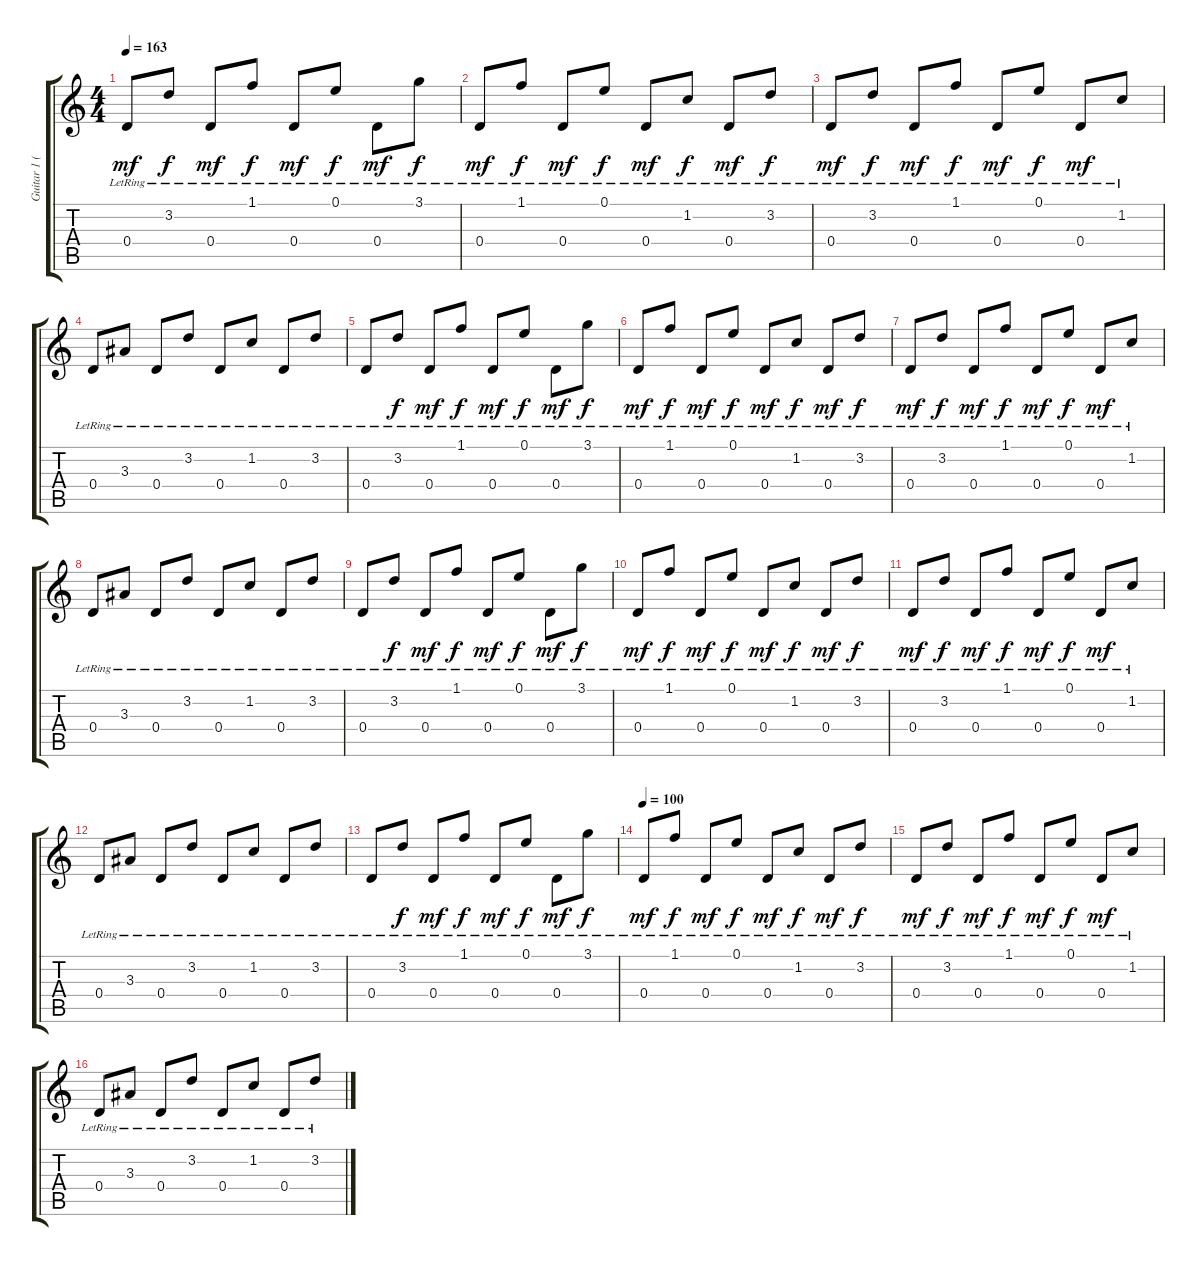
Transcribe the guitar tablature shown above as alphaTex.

\track ("Guitar 1 (Clean)" "Guitar 1 (") {instrument electricguitarclean}
\staff {score tabs}
\tuning (E4 B3 G3 D3 A2 E2) {hide}
\ts (4 4)
\tempo 163
\clef g2
\ks c
0.4{lr}.8{dy mf} 3.2{lr}.8{dy f} 0.4{lr}.8{dy mf} 1.1{lr}.8{dy f} 0.4{lr}.8{dy mf} 0.1{lr}.8{dy f} 0.4{lr}.8{dy mf} 3.1{lr}.8{dy f} |
0.4{lr}.8{dy mf} 1.1{lr}.8{dy f} 0.4{lr}.8{dy mf} 0.1{lr}.8{dy f} 0.4{lr}.8{dy mf} 1.2{lr}.8{dy f} 0.4{lr}.8{dy mf} 3.2{lr}.8{dy f} |
0.4{lr}.8{dy mf} 3.2{lr}.8{dy f} 0.4{lr}.8{dy mf} 1.1{lr}.8{dy f} 0.4{lr}.8{dy mf} 0.1{lr}.8{dy f} 0.4{lr}.8{dy mf} 1.2{lr}.8 |
0.4{lr}.8 3.3{lr}.8 0.4{lr}.8 3.2{lr}.8 0.4{lr}.8 1.2{lr}.8 0.4{lr}.8 3.2{lr}.8 |
0.4{lr}.8 3.2{lr}.8{dy f} 0.4{lr}.8{dy mf} 1.1{lr}.8{dy f} 0.4{lr}.8{dy mf} 0.1{lr}.8{dy f} 0.4{lr}.8{dy mf} 3.1{lr}.8{dy f} |
0.4{lr}.8{dy mf} 1.1{lr}.8{dy f} 0.4{lr}.8{dy mf} 0.1{lr}.8{dy f} 0.4{lr}.8{dy mf} 1.2{lr}.8{dy f} 0.4{lr}.8{dy mf} 3.2{lr}.8{dy f} |
0.4{lr}.8{dy mf} 3.2{lr}.8{dy f} 0.4{lr}.8{dy mf} 1.1{lr}.8{dy f} 0.4{lr}.8{dy mf} 0.1{lr}.8{dy f} 0.4{lr}.8{dy mf} 1.2{lr}.8 |
0.4{lr}.8 3.3{lr}.8 0.4{lr}.8 3.2{lr}.8 0.4{lr}.8 1.2{lr}.8 0.4{lr}.8 3.2{lr}.8 |
0.4{lr}.8 3.2{lr}.8{dy f} 0.4{lr}.8{dy mf} 1.1{lr}.8{dy f} 0.4{lr}.8{dy mf} 0.1{lr}.8{dy f} 0.4{lr}.8{dy mf} 3.1{lr}.8{dy f} |
0.4{lr}.8{dy mf} 1.1{lr}.8{dy f} 0.4{lr}.8{dy mf} 0.1{lr}.8{dy f} 0.4{lr}.8{dy mf} 1.2{lr}.8{dy f} 0.4{lr}.8{dy mf} 3.2{lr}.8{dy f} |
0.4{lr}.8{dy mf} 3.2{lr}.8{dy f} 0.4{lr}.8{dy mf} 1.1{lr}.8{dy f} 0.4{lr}.8{dy mf} 0.1{lr}.8{dy f} 0.4{lr}.8{dy mf} 1.2{lr}.8 |
0.4{lr}.8 3.3{lr}.8 0.4{lr}.8 3.2{lr}.8 0.4{lr}.8 1.2{lr}.8 0.4{lr}.8 3.2{lr}.8 |
0.4{lr}.8 3.2{lr}.8{dy f} 0.4{lr}.8{dy mf} 1.1{lr}.8{dy f} 0.4{lr}.8{dy mf} 0.1{lr}.8{dy f} 0.4{lr}.8{dy mf} 3.1{lr}.8{dy f} |
\tempo 100
0.4{lr}.8{dy mf} 1.1{lr}.8{dy f} 0.4{lr}.8{dy mf} 0.1{lr}.8{dy f} 0.4{lr}.8{dy mf} 1.2{lr}.8{dy f} 0.4{lr}.8{dy mf} 3.2{lr}.8{dy f} |
0.4{lr}.8{dy mf} 3.2{lr}.8{dy f} 0.4{lr}.8{dy mf} 1.1{lr}.8{dy f} 0.4{lr}.8{dy mf} 0.1{lr}.8{dy f} 0.4{lr}.8{dy mf} 1.2{lr}.8 |
0.4{lr}.8 3.3{lr}.8 0.4{lr}.8 3.2{lr}.8 0.4{lr}.8 1.2{lr}.8 0.4{lr}.8 3.2{lr}.8
